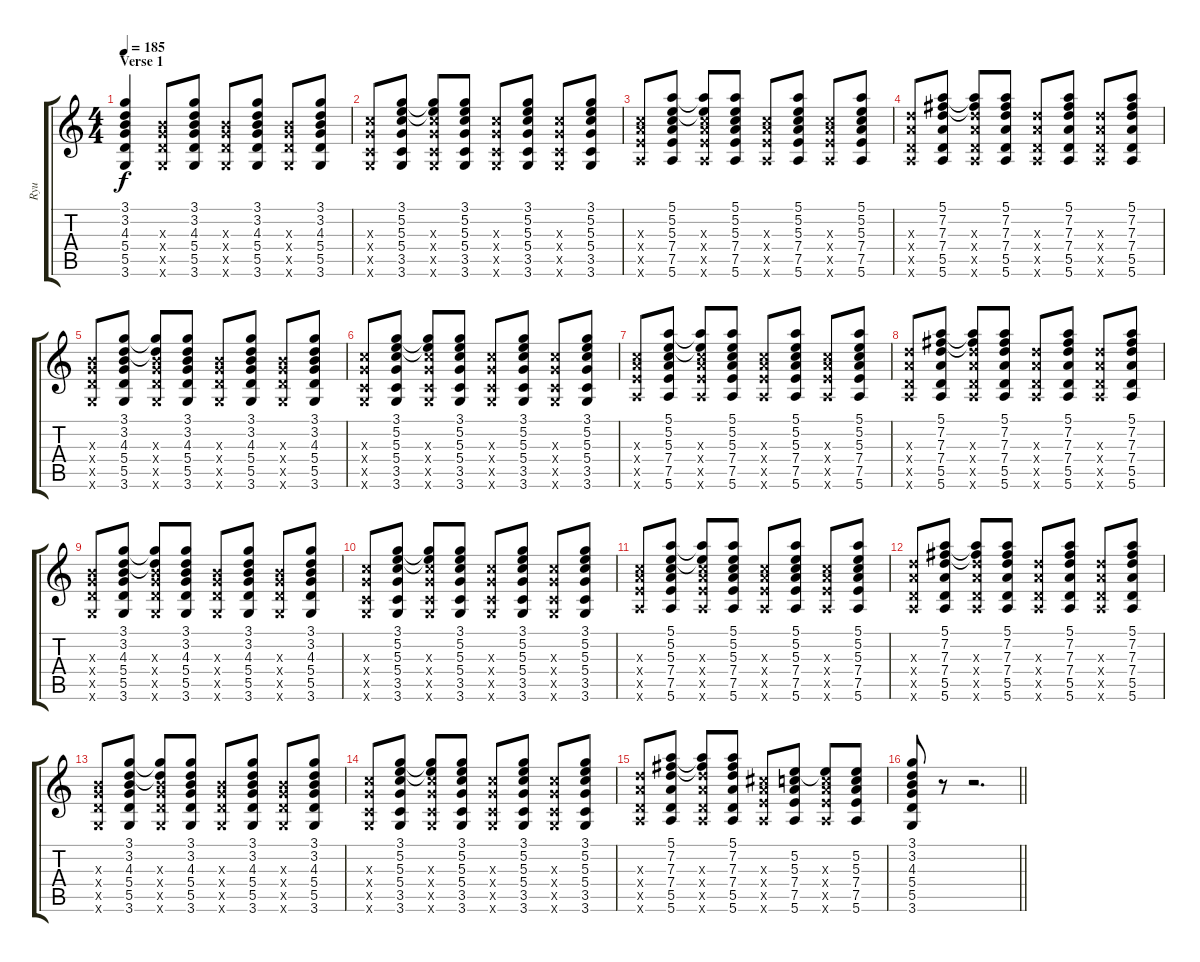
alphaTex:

\track ("Ryu" "Ryu") {instrument distortionguitar}
\staff {score tabs}
\tuning (E4 B3 G3 D3 A2 E2) {hide}
\ts (4 4)
\section ("" "Verse 1")
\tempo 185
\clef g2
\ks c
(3.1 3.2 4.3 5.4 5.5 3.6).4{dy f volume 10 instrument electricguitarjazz} (4.3{x} 5.4{x} 5.5{x} 3.6{x}).8 (3.1 3.2 4.3 5.4 5.5 3.6).8 (4.3{x} 5.4{x} 5.5{x} 3.6{x}).8 (3.1 3.2 4.3 5.4 5.5 3.6).8 (4.3{x} 5.4{x} 5.5{x} 3.6{x}).8 (3.1 3.2 4.3 5.4 5.5 3.6).8 |
(5.3{x} 5.4{x} 3.5{x} 3.6{x}).8 (3.1 5.2 5.3 5.4 3.5 3.6).8 (3.1{t} 5.2{t} 5.3{x} 5.4{x} 3.5{x} 3.6{x}).8 (3.1 5.2 5.3 5.4 3.5 3.6).8 (5.3{x} 5.4{x} 3.5{x} 3.6{x}).8 (3.1 5.2 5.3 5.4 3.5 3.6).8 (5.3{x} 5.4{x} 3.5{x} 3.6{x}).8 (3.1 5.2 5.3 5.4 3.5 3.6).8 |
(5.3{x} 7.4{x} 7.5{x} 5.6{x}).8 (5.1 5.2 5.3 7.4 7.5 5.6).8 (5.1{t} 5.2{t} 5.3{x} 7.4{x} 7.5{x} 5.6{x}).8 (5.1 5.2 5.3 7.4 7.5 5.6).8 (5.3{x} 7.4{x} 7.5{x} 5.6{x}).8 (5.1 5.2 5.3 7.4 7.5 5.6).8 (5.3{x} 7.4{x} 7.5{x} 5.6{x}).8 (5.1 5.2 5.3 7.4 7.5 5.6).8 |
(7.3{x} 7.4{x} 5.5{x} 5.6{x}).8 (5.1 7.2 7.3 7.4 5.5 5.6).8 (5.1{t} 7.2{t} 7.3{x} 7.4{x} 5.5{x} 5.6{x}).8 (5.1 7.2 7.3 7.4 5.5 5.6).8 (7.3{x} 7.4{x} 5.5{x} 5.6{x}).8 (5.1 7.2 7.3 7.4 5.5 5.6).8 (7.3{x} 7.4{x} 5.5{x} 5.6{x}).8 (5.1 7.2 7.3 7.4 5.5 5.6).8 |
(4.3{x} 5.4{x} 5.5{x} 3.6{x}).8 (3.1 3.2 4.3 5.4 5.5 3.6).8 (3.1{t} 3.2{t} 4.3{x} 5.4{x} 5.5{x} 3.6{x}).8 (3.1 3.2 4.3 5.4 5.5 3.6).8 (4.3{x} 5.4{x} 5.5{x} 3.6{x}).8 (3.1 3.2 4.3 5.4 5.5 3.6).8 (4.3{x} 5.4{x} 5.5{x} 3.6{x}).8 (3.1 3.2 4.3 5.4 5.5 3.6).8 |
(5.3{x} 5.4{x} 3.5{x} 3.6{x}).8 (3.1 5.2 5.3 5.4 3.5 3.6).8 (3.1{t} 5.2{t} 5.3{x} 5.4{x} 3.5{x} 3.6{x}).8 (3.1 5.2 5.3 5.4 3.5 3.6).8 (5.3{x} 5.4{x} 3.5{x} 3.6{x}).8 (3.1 5.2 5.3 5.4 3.5 3.6).8 (5.3{x} 5.4{x} 3.5{x} 3.6{x}).8 (3.1 5.2 5.3 5.4 3.5 3.6).8 |
(5.3{x} 7.4{x} 7.5{x} 5.6{x}).8 (5.1 5.2 5.3 7.4 7.5 5.6).8 (5.1{t} 5.2{t} 5.3{x} 7.4{x} 7.5{x} 5.6{x}).8 (5.1 5.2 5.3 7.4 7.5 5.6).8 (5.3{x} 7.4{x} 7.5{x} 5.6{x}).8 (5.1 5.2 5.3 7.4 7.5 5.6).8 (5.3{x} 7.4{x} 7.5{x} 5.6{x}).8 (5.1 5.2 5.3 7.4 7.5 5.6).8 |
(7.3{x} 7.4{x} 5.5{x} 5.6{x}).8 (5.1 7.2 7.3 7.4 5.5 5.6).8 (5.1{t} 7.2{t} 7.3{x} 7.4{x} 5.5{x} 5.6{x}).8 (5.1 7.2 7.3 7.4 5.5 5.6).8 (7.3{x} 7.4{x} 5.5{x} 5.6{x}).8 (5.1 7.2 7.3 7.4 5.5 5.6).8 (7.3{x} 7.4{x} 5.5{x} 5.6{x}).8 (5.1 7.2 7.3 7.4 5.5 5.6).8 |
(4.3{x} 5.4{x} 5.5{x} 3.6{x}).8 (3.1 3.2 4.3 5.4 5.5 3.6).8 (3.1{t} 3.2{t} 4.3{x} 5.4{x} 5.5{x} 3.6{x}).8 (3.1 3.2 4.3 5.4 5.5 3.6).8 (4.3{x} 5.4{x} 5.5{x} 3.6{x}).8 (3.1 3.2 4.3 5.4 5.5 3.6).8 (4.3{x} 5.4{x} 5.5{x} 3.6{x}).8 (3.1 3.2 4.3 5.4 5.5 3.6).8 |
(5.3{x} 5.4{x} 3.5{x} 3.6{x}).8 (3.1 5.2 5.3 5.4 3.5 3.6).8 (3.1{t} 5.2{t} 5.3{x} 5.4{x} 3.5{x} 3.6{x}).8 (3.1 5.2 5.3 5.4 3.5 3.6).8 (5.3{x} 5.4{x} 3.5{x} 3.6{x}).8 (3.1 5.2 5.3 5.4 3.5 3.6).8 (5.3{x} 5.4{x} 3.5{x} 3.6{x}).8 (3.1 5.2 5.3 5.4 3.5 3.6).8 |
(5.3{x} 7.4{x} 7.5{x} 5.6{x}).8 (5.1 5.2 5.3 7.4 7.5 5.6).8 (5.1{t} 5.2{t} 5.3{x} 7.4{x} 7.5{x} 5.6{x}).8 (5.1 5.2 5.3 7.4 7.5 5.6).8 (5.3{x} 7.4{x} 7.5{x} 5.6{x}).8 (5.1 5.2 5.3 7.4 7.5 5.6).8 (5.3{x} 7.4{x} 7.5{x} 5.6{x}).8 (5.1 5.2 5.3 7.4 7.5 5.6).8 |
(7.3{x} 7.4{x} 5.5{x} 5.6{x}).8 (5.1 7.2 7.3 7.4 5.5 5.6).8 (5.1{t} 7.2{t} 7.3{x} 7.4{x} 5.5{x} 5.6{x}).8 (5.1 7.2 7.3 7.4 5.5 5.6).8 (7.3{x} 7.4{x} 5.5{x} 5.6{x}).8 (5.1 7.2 7.3 7.4 5.5 5.6).8 (7.3{x} 7.4{x} 5.5{x} 5.6{x}).8 (5.1 7.2 7.3 7.4 5.5 5.6).8 |
(4.3{x} 5.4{x} 5.5{x} 3.6{x}).8 (3.1 3.2 4.3 5.4 5.5 3.6).8 (3.1{t} 3.2{t} 4.3{x} 5.4{x} 5.5{x} 3.6{x}).8 (3.1 3.2 4.3 5.4 5.5 3.6).8 (4.3{x} 5.4{x} 5.5{x} 3.6{x}).8 (3.1 3.2 4.3 5.4 5.5 3.6).8 (4.3{x} 5.4{x} 5.5{x} 3.6{x}).8 (3.1 3.2 4.3 5.4 5.5 3.6).8 |
(5.3{x} 5.4{x} 3.5{x} 3.6{x}).8 (3.1 5.2 5.3 5.4 3.5 3.6).8 (3.1{t} 5.2{t} 5.3{x} 5.4{x} 3.5{x} 3.6{x}).8 (3.1 5.2 5.3 5.4 3.5 3.6).8 (5.3{x} 5.4{x} 3.5{x} 3.6{x}).8 (3.1 5.2 5.3 5.4 3.5 3.6).8 (5.3{x} 5.4{x} 3.5{x} 3.6{x}).8 (3.1 5.2 5.3 5.4 3.5 3.6).8 |
(7.3{x} 7.4{x} 5.5{x} 5.6{x}).8 (5.1 7.2 7.3 7.4 5.5 5.6).8 (5.1{t} 7.2{t} 7.3{x} 7.4{x} 5.5{x} 5.6{x}).8 (5.1 7.2 7.3 7.4 5.5 5.6).8 (6.3{x} 7.4{x} 7.5{x} 5.6{x}).8 (5.2 5.3 7.4 7.5 5.6).8 (5.2{t} 5.3{x} 7.4{x} 7.5{x} 5.6{x}).8 (5.2 5.3 7.4 7.5 5.6).8 |
\barLineRight lightlight
(3.1 3.2 4.3 5.4 5.5 3.6).8 r.8 r.2{d}
